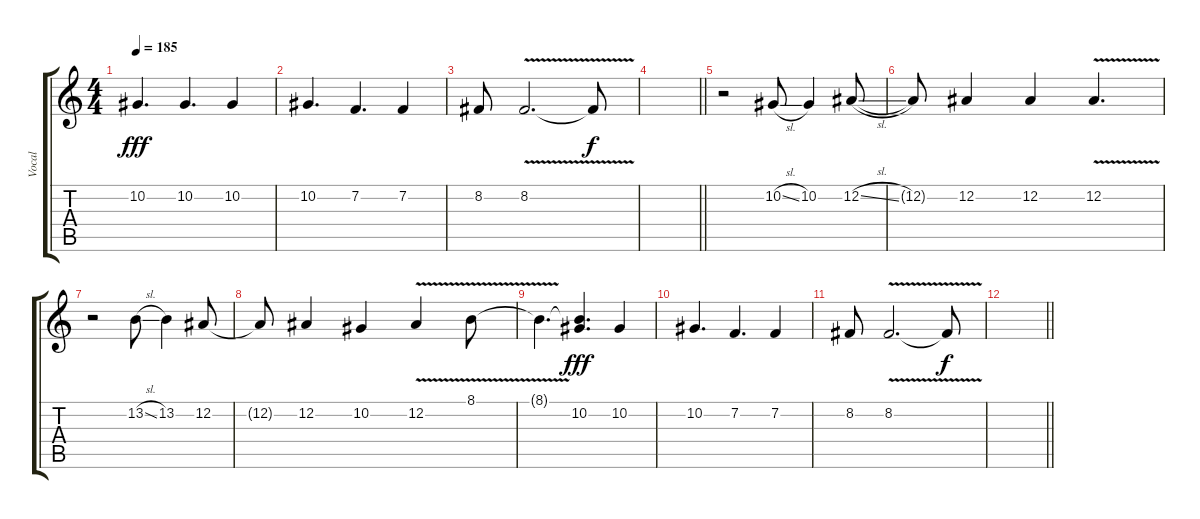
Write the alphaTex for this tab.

\track ("Vocal" "Vocal") {instrument clarinet}
\staff {score tabs}
\tuning (Eb4 Bb3 Gb3 Db3 Ab2 Eb2) {hide}
\ts (4 4)
\tempo 185
\clef g2
\ks c
10.2.4{d dy fff} 10.2.4{d} 10.2.4 |
10.2.4{d} 7.2.4{d} 7.2.4 |
8.2.8 8.2{v}.2{d} 8.2{t}.8{dy f} |
\barLineRight lightlight
|
r.2 10.2{sl}.8 10.2.4 12.2{sl}.8 |
12.2{t}.8 12.2.4 12.2.4 12.2{v}.4{d} |
r.2 13.2{sl}.8 13.2.4 12.2.8 |
12.2{t}.8 12.2.4 10.2.4 12.2{v}.4 8.1{v}.8 |
8.1{t}.4{d} (8.1{t} 10.2).4{d dy fff} 10.2.4 |
10.2.4{d} 7.2.4{d} 7.2.4 |
8.2.8 8.2{v}.2{d} 8.2{t}.8{dy f} |
\barLineRight lightlight
